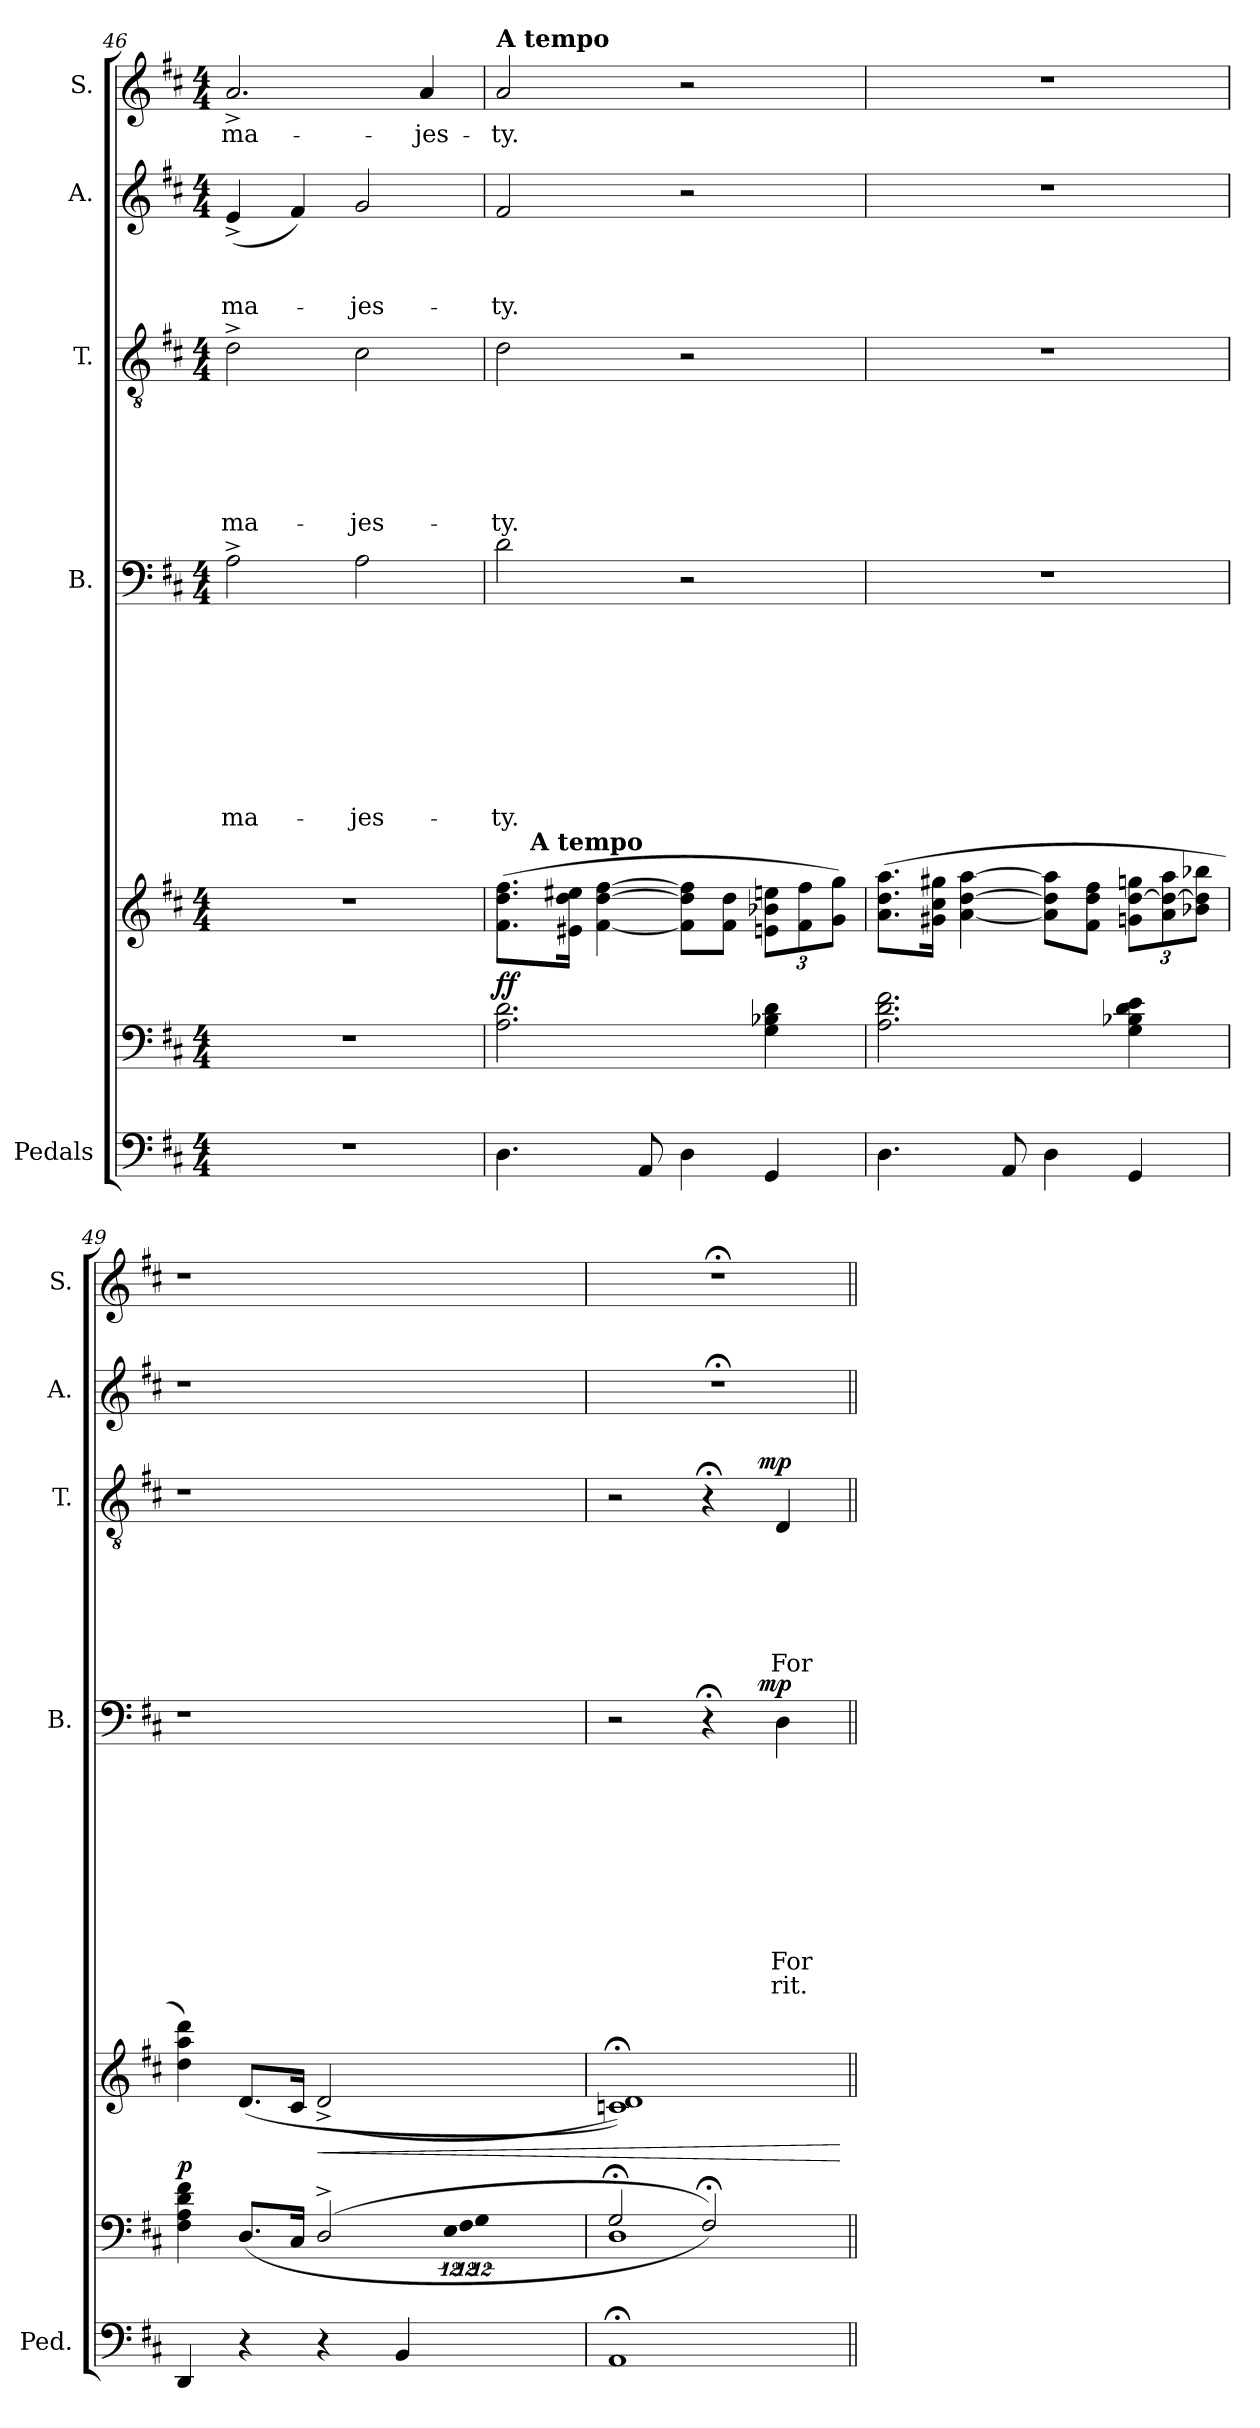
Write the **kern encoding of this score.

**kern	**kern	**dynam	**kern	**dynam	**kern	**text	**text	**text	**text	**text	**text	**text	**text	**text	**text	**dynam	**kern	**text	**text	**text	**text	**text	**text	**dynam	**kern	**text	**text	**text	**kern	**text
*part7	*part6	*part6	*part5	*part5	*part4	*part4	*part4	*part4	*part4	*part4	*part4	*part4	*part4	*part4	*part4	*part4	*part3	*part3	*part3	*part3	*part3	*part3	*part3	*part3	*part2	*part2	*part2	*part2	*part1	*part1
*staff7	*staff6	*staff6	*staff5	*staff5	*staff4	*staff4	*staff4	*staff4	*staff4	*staff4	*staff4	*staff4	*staff4	*staff4	*staff4	*staff4	*staff3	*staff3	*staff3	*staff3	*staff3	*staff3	*staff3	*staff3	*staff2	*staff2	*staff2	*staff2	*staff1	*staff1
*I"Pedals	*	*	*	*	*I"B.	*	*	*	*	*	*	*	*	*	*	*	*I"T.	*	*	*	*	*	*	*	*I"A.	*	*	*	*I"S.	*
*I'Ped.	*	*	*	*	*I'B.	*	*	*	*	*	*	*	*	*	*	*	*I'T.	*	*	*	*	*	*	*	*I'A.	*	*	*	*I'S.	*
*clefF4	*clefF4	*	*clefG2	*	*clefF4	*	*	*	*	*	*	*	*	*	*	*	*clefGv2	*	*	*	*	*	*	*	*clefG2	*	*	*	*clefG2	*
*k[f#c#]	*k[f#c#]	*	*k[f#c#]	*	*k[f#c#]	*	*	*	*	*	*	*	*	*	*	*	*k[f#c#]	*	*	*	*	*	*	*	*k[f#c#]	*	*	*	*k[f#c#]	*
*D:	*D:	*	*D:	*	*D:	*	*	*	*	*	*	*	*	*	*	*	*D:	*	*	*	*	*	*	*	*D:	*	*	*	*D:	*
*M4/4	*M4/4	*	*M4/4	*	*M4/4	*	*	*	*	*	*	*	*	*	*	*	*M4/4	*	*	*	*	*	*	*	*M4/4	*	*	*	*M4/4	*
=46	=46	=46	=46	=46	=46	=46	=46	=46	=46	=46	=46	=46	=46	=46	=46	=46	=46	=46	=46	=46	=46	=46	=46	=46	=46	=46	=46	=46	=46	=46
!	!	!	!	!	!	!	!	!	!	!	!	!	!	!LO:LY:b	!	!	!	!	!	!	!	!	!LO:LY:b	!	!	!	!	!LO:LY:b	!	!LO:LY:b
1r	1r	.	1r	.	2A^>\	.	.	.	.	.	.	.	.	ma-	.	.	2d^>\	.	.	.	.	.	ma-	.	(<4e^</	.	.	ma-	2.a^</	ma-
.	.	.	.	.	.	.	.	.	.	.	.	.	.	.	.	.	.	.	.	.	.	.	.	.	4f#/)	.	.	.	.	.
!	!	!	!	!	!	!	!	!	!	!	!	!	!	!LO:LY:b	!	!	!	!	!	!	!	!	!LO:LY:b	!	!	!	!	!LO:LY:b	!	!
.	.	.	.	.	2A\	.	.	.	.	.	.	.	.	-jes-	.	.	2c#\	.	.	.	.	.	-jes-	.	2g/	.	.	-jes-	.	.
!	!	!	!	!	!	!	!	!	!	!	!	!	!	!	!	!	!	!	!	!	!	!	!	!	!	!	!	!	!	!LO:LY:b
.	.	.	.	.	.	.	.	.	.	.	.	.	.	.	.	.	.	.	.	.	.	.	.	.	.	.	.	.	4a/	-jes-
=47	=47	=47	=47	=47	=47	=47	=47	=47	=47	=47	=47	=47	=47	=47	=47	=47	=47	=47	=47	=47	=47	=47	=47	=47	=47	=47	=47	=47	=47	=47
!	!	!	!	!	!	!	!	!	!	!	!	!	!	!	!	!	!	!	!	!	!	!	!	!	!	!	!	!	!LO:TX:a:B:t=A tempo	!
!	!	!LO:DY:a	!	!	!	!	!	!	!	!	!	!	!	!LO:LY:b	!	!	!	!	!	!	!	!	!LO:LY:b	!	!	!	!	!LO:LY:b	!	!LO:LY:b
*	*	*	*^	*	*	*	*	*	*	*	*	*	*	*	*	*	*	*	*	*	*	*	*	*	*	*	*	*	*	*
4.D\	2.A\ 2.d\	ff	(>8.f#\ 8.dd\ 8.ff#\L	12ryy	.	2d\	.	.	.	.	.	.	.	.	-ty.	.	.	2d\	.	.	.	.	.	-ty.	.	2f#/	.	.	-ty.	2a/	-ty.
!	!	!	!	!LO:TX:a:B:t=A tempo	!	!	!	!	!	!	!	!	!	!	!	!	!	!	!	!	!	!	!	!	!	!	!	!	!	!	!
.	.	.	.	3%2ryy	.	.	.	.	.	.	.	.	.	.	.	.	.	.	.	.	.	.	.	.	.	.	.	.	.	.	.
.	.	.	16e#X\ 16dd\ 16ee#X\Jk	.	.	.	.	.	.	.	.	.	.	.	.	.	.	.	.	.	.	.	.	.	.	.	.	.	.	.	.
.	.	.	[<4f#\ [>4dd\ [>4ff#\	.	.	.	.	.	.	.	.	.	.	.	.	.	.	.	.	.	.	.	.	.	.	.	.	.	.	.	.
8AA/	.	.	.	.	.	.	.	.	.	.	.	.	.	.	.	.	.	.	.	.	.	.	.	.	.	.	.	.	.	.	.
4D\	.	.	8f#\] 8dd\] 8ff#\]L	.	.	2r	.	.	.	.	.	.	.	.	.	.	.	2r	.	.	.	.	.	.	.	2r	.	.	.	2r	.
.	.	.	8f#\ 8dd\J	.	.	.	.	.	.	.	.	.	.	.	.	.	.	.	.	.	.	.	.	.	.	.	.	.	.	.	.
*	*	*	*Xbrackettup	*	*	*	*	*	*	*	*	*	*	*	*	*	*	*	*	*	*	*	*	*	*	*	*	*	*	*	*
4GG/	4G\ 4B-X\ 4d\	.	12en\ 12b-X\ 12een\L	6.ryy	.	.	.	.	.	.	.	.	.	.	.	.	.	.	.	.	.	.	.	.	.	.	.	.	.	.	.
.	.	.	12f#\ 12ff#\	.	.	.	.	.	.	.	.	.	.	.	.	.	.	.	.	.	.	.	.	.	.	.	.	.	.	.	.
.	.	.	12g\ 12gg\J)	.	.	.	.	.	.	.	.	.	.	.	.	.	.	.	.	.	.	.	.	.	.	.	.	.	.	.	.
*	*	*	*v	*v	*	*	*	*	*	*	*	*	*	*	*	*	*	*	*	*	*	*	*	*	*	*	*	*	*	*	*
!!LO:PB:g=z
=48	=48	=48	=48	=48	=48	=48	=48	=48	=48	=48	=48	=48	=48	=48	=48	=48	=48	=48	=48	=48	=48	=48	=48	=48	=48	=48	=48	=48	=48	=48
4.D\	2.A\ 2.d\ 2.f#\	.	(>8.a\ 8.dd\ 8.aa\L	.	1r	.	.	.	.	.	.	.	.	.	.	.	1r	.	.	.	.	.	.	.	1r	.	.	.	1r	.
.	.	.	16g#X\ 16cc#\ 16gg#X\Jk	.	.	.	.	.	.	.	.	.	.	.	.	.	.	.	.	.	.	.	.	.	.	.	.	.	.	.
.	.	.	[<4a\ [>4dd\ [>4aa\	.	.	.	.	.	.	.	.	.	.	.	.	.	.	.	.	.	.	.	.	.	.	.	.	.	.	.
8AA/	.	.	.	.	.	.	.	.	.	.	.	.	.	.	.	.	.	.	.	.	.	.	.	.	.	.	.	.	.	.
4D\	.	.	8a\] 8dd\] 8aa\]L	.	.	.	.	.	.	.	.	.	.	.	.	.	.	.	.	.	.	.	.	.	.	.	.	.	.	.
.	.	.	8f#\ 8dd\ 8ff#\J	.	.	.	.	.	.	.	.	.	.	.	.	.	.	.	.	.	.	.	.	.	.	.	.	.	.	.
4GG/	4G\ 4B-X\ 4d\ 4e\	.	12gn\ [>12dd\ 12ggn\L	.	.	.	.	.	.	.	.	.	.	.	.	.	.	.	.	.	.	.	.	.	.	.	.	.	.	.
.	.	.	12a\ 12dd\_ 12aa\	.	.	.	.	.	.	.	.	.	.	.	.	.	.	.	.	.	.	.	.	.	.	.	.	.	.	.
.	.	.	12b-X\ 12dd\] 12bb-X\J	.	.	.	.	.	.	.	.	.	.	.	.	.	.	.	.	.	.	.	.	.	.	.	.	.	.	.
=49	=49	=49	=49	=49	=49	=49	=49	=49	=49	=49	=49	=49	=49	=49	=49	=49	=49	=49	=49	=49	=49	=49	=49	=49	=49	=49	=49	=49	=49	=49
*	*^	*	*^	*	*	*	*	*	*	*	*	*	*	*	*	*	*	*	*	*	*	*	*	*	*	*	*	*	*	*
*	*	*^	*	*	*	*	*	*	*	*	*	*	*	*	*	*	*	*	*	*	*	*	*	*	*	*	*	*	*	*	*	*
*	*	*	*^	*	*	*	*	*	*	*	*	*	*	*	*	*	*	*	*	*	*	*	*	*	*	*	*	*	*	*	*	*	*
!	!	!	!	!	!LO:DY:a	!	!	!	!	!	!	!	!	!	!	!	!	!	!	!	!	!	!	!	!	!	!	!	!	!	!	!	!	!
4DD/	4F#\ 4A\ 4d\ 4f#\	12%11ryy	12%11ryy	12%11ryy	p	4dd\ 4aa\ 4ddd\)	2ryy	.	1r	.	.	.	.	.	.	.	.	.	.	.	1r	.	.	.	.	.	.	.	1r	.	.	.	1r	.
4r	(>8.D/L	.	.	.	.	(<8.d/L	.	.	.	.	.	.	.	.	.	.	.	.	.	.	.	.	.	.	.	.	.	.	.	.	.	.	.	.
.	16C#/Jk	.	.	.	.	16c#/Jk	.	.	.	.	.	.	.	.	.	.	.	.	.	.	.	.	.	.	.	.	.	.	.	.	.	.	.	.
!	!	!	!	!	!	!	!	!LO:HP:b	!	!	!	!	!	!	!	!	!	!	!	!	!	!	!	!	!	!	!	!	!	!	!	!	!	!
4r	(<2D^>/	.	.	.	.	16ryy	(<2d^>/	<	.	.	.	.	.	.	.	.	.	.	.	.	.	.	.	.	.	.	.	.	.	.	.	.	.	.
.	.	.	.	.	.	2ryy	.	.	.	.	.	.	.	.	.	.	.	.	.	.	.	.	.	.	.	.	.	.	.	.	.	.	.	.
4BB/	.	.	.	.	.	.	.	.	.	.	.	.	.	.	.	.	.	.	.	.	.	.	.	.	.	.	.	.	.	.	.	.	.	.
.	.	12E\	12F#\	12G\	.	.	.	.	.	.	.	.	.	.	.	.	.	.	.	.	.	.	.	.	.	.	.	.	.	.	.	.	.	.
8.ryy	8.ryy	8.ryy	8.ryy	8.ryy	.	.	8.ryy	.	8.ryy	.	.	.	.	.	.	.	.	.	.	.	8.ryy	.	.	.	.	.	.	.	8.ryy	.	.	.	8.ryy	.
.	.	.	.	.	.	8ryy	.	.	.	.	.	.	.	.	.	.	.	.	.	.	.	.	.	.	.	.	.	.	.	.	.	.	.	.
*	*	*v	*v	*v	*	*	*	*	*	*	*	*	*	*	*	*	*	*	*	*	*	*	*	*	*	*	*	*	*	*	*	*	*	*
*	*	*	*	*v	*v	*	*	*	*	*	*	*	*	*	*	*	*	*	*	*	*	*	*	*	*	*	*	*	*	*	*	*
=50	=50	=50	=50	=50	=50	=50	=50	=50	=50	=50	=50	=50	=50	=50	=50	=50	=50	=50	=50	=50	=50	=50	=50	=50	=50	=50	=50	=50	=50	=50	=50
*	*	*	*	*	*	*^	*	*	*	*	*	*	*	*	*	*	*	*^	*	*	*	*	*	*	*	*	*	*	*	*	*
1AA;	(2G;</	1D)	.	1cn; 1d;))	.	2r	2ryy	.	.	.	.	.	.	.	.	.	.	.	2r	2ryy	.	.	.	.	.	.	.	1r;<	.	.	.	1r;<	.
.	2F#;</))	.	.	.	.	4r;<	8..ryy	.	.	.	.	.	.	.	.	.	.	.	4r;<	8..ryy	.	.	.	.	.	.	.	.	.	.	.	.	.
!	!	!	!	!	!	!	!	!	!	!	!	!	!	!	!	!	!	!LO:DY:a	!	!	!	!	!	!	!	!	!LO:DY:a	!	!	!	!	!	!
.	.	.	.	.	.	.	4ryy	.	.	.	.	.	.	.	.	.	.	mp	.	4ryy	.	.	.	.	.	.	mp	.	.	.	.	.	.
!	!	!	!	!	!	!	!	!	!	!	!	!	!	!	!	!LO:LY:b	!LO:LY:b	!	!	!	!	!	!	!	!	!LO:LY:b	!	!	!	!	!	!	!
.	.	.	.	.	.	4D\	.	.	.	.	.	.	.	.	.	For	rit.	.	4D/	.	.	.	.	.	.	For	.	.	.	.	.	.	.
.	.	.	.	.	.	.	32ryy	.	.	.	.	.	.	.	.	.	.	.	.	32ryy	.	.	.	.	.	.	.	.	.	.	.	.	.
*	*v	*v	*	*	*	*	*	*	*	*	*	*	*	*	*	*	*	*	*	*	*	*	*	*	*	*	*	*	*	*	*	*	*
.	.	.	.	[	.	.	.	.	.	.	.	.	.	.	.	.	.	.	.	.	.	.	.	.	.	.	.	.	.	.	.	.
*	*	*	*	*	*v	*v	*	*	*	*	*	*	*	*	*	*	*	*	*	*	*	*	*	*	*	*	*	*	*	*	*	*
*	*	*	*	*	*	*	*	*	*	*	*	*	*	*	*	*	*v	*v	*	*	*	*	*	*	*	*	*	*	*	*	*
=||	=||	=||	=||	=||	=||	=||	=||	=||	=||	=||	=||	=||	=||	=||	=||	=||	=||	=||	=||	=||	=||	=||	=||	=||	=||	=||	=||	=||	=||	=||
*-	*-	*-	*-	*-	*-	*-	*-	*-	*-	*-	*-	*-	*-	*-	*-	*-	*-	*-	*-	*-	*-	*-	*-	*-	*-	*-	*-	*-	*-	*-
